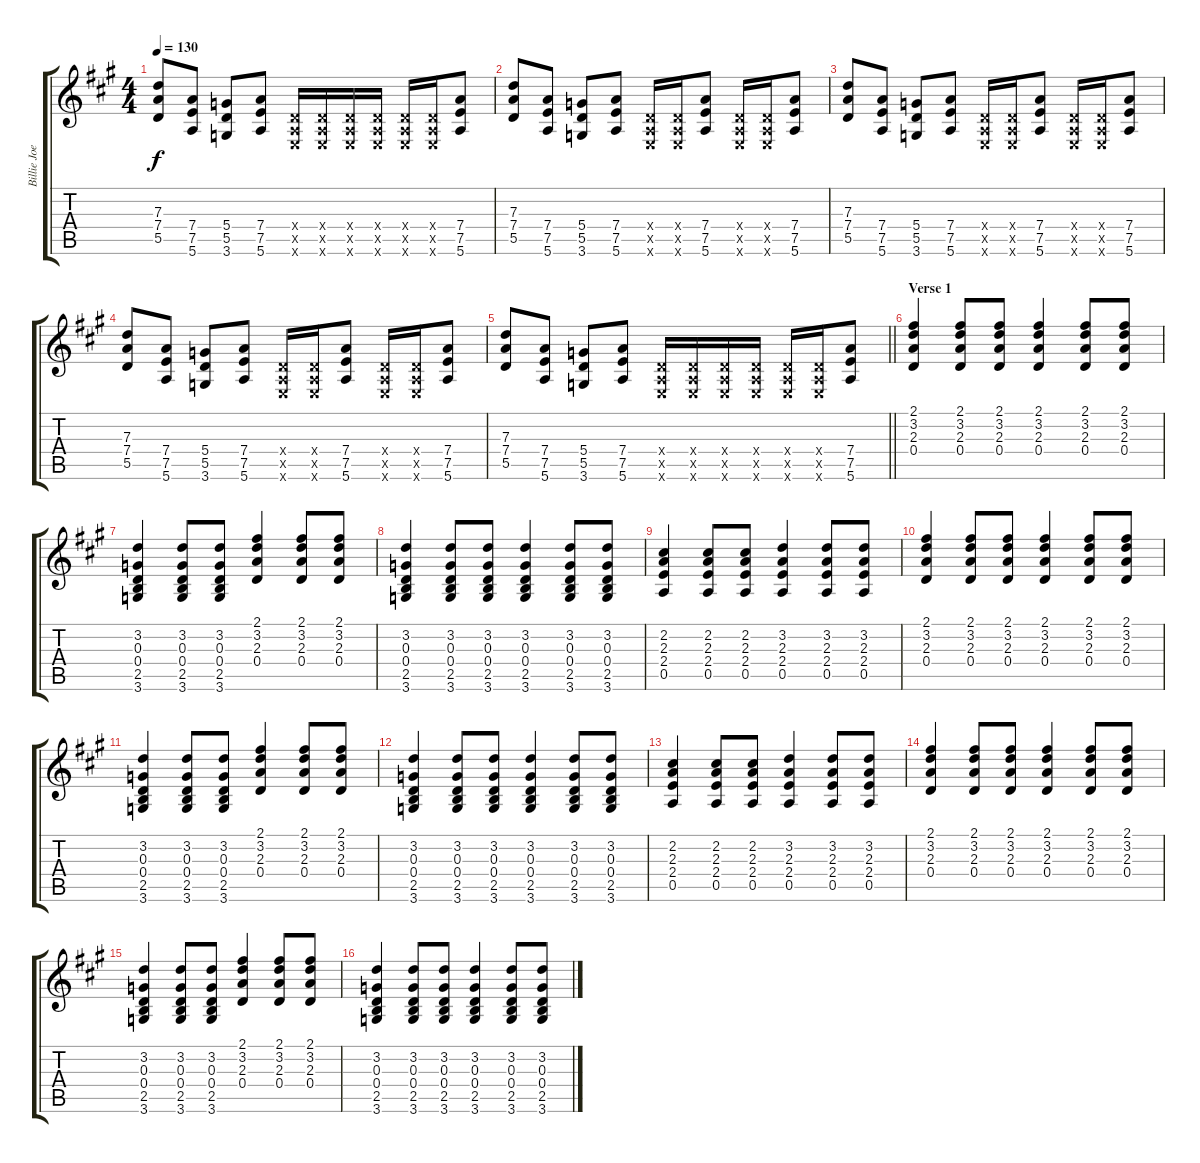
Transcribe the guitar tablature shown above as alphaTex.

\track ("Billie Joe Armstrong (Rhthym Guitar)" "Billie Joe") {instrument distortionguitar}
\staff {score tabs}
\tuning (E4 B3 G3 D3 A2 E2) {hide}
\ts (4 4)
\tempo 130
\clef g2
\ks a
(7.3 7.4 5.5).8{dy f} (7.4 7.5 5.6).8 (5.4 5.5 3.6).8 (7.4 7.5 5.6).8 (0.4{x} 0.5{x} 0.6{x}).16 (0.4{x} 0.5{x} 0.6{x}).16 (0.4{x} 0.5{x} 0.6{x}).16 (0.4{x} 0.5{x} 0.6{x}).16 (0.4{x} 0.5{x} 0.6{x}).16 (0.4{x} 0.5{x} 0.6{x}).16 (7.4 7.5 5.6).8 |
(7.3 7.4 5.5).8 (7.4 7.5 5.6).8 (5.4 5.5 3.6).8 (7.4 7.5 5.6).8 (0.4{x} 0.5{x} 0.6{x}).16 (0.4{x} 0.5{x} 0.6{x}).16 (7.4 7.5 5.6).8 (0.4{x} 0.5{x} 0.6{x}).16 (0.4{x} 0.5{x} 0.6{x}).16 (7.4 7.5 5.6).8 |
(7.3 7.4 5.5).8 (7.4 7.5 5.6).8 (5.4 5.5 3.6).8 (7.4 7.5 5.6).8 (0.4{x} 0.5{x} 0.6{x}).16 (0.4{x} 0.5{x} 0.6{x}).16 (7.4 7.5 5.6).8 (0.4{x} 0.5{x} 0.6{x}).16 (0.4{x} 0.5{x} 0.6{x}).16 (7.4 7.5 5.6).8 |
(7.3 7.4 5.5).8 (7.4 7.5 5.6).8 (5.4 5.5 3.6).8 (7.4 7.5 5.6).8 (0.4{x} 0.5{x} 0.6{x}).16 (0.4{x} 0.5{x} 0.6{x}).16 (7.4 7.5 5.6).8 (0.4{x} 0.5{x} 0.6{x}).16 (0.4{x} 0.5{x} 0.6{x}).16 (7.4 7.5 5.6).8 |
\barLineRight lightlight
(7.3 7.4 5.5).8 (7.4 7.5 5.6).8 (5.4 5.5 3.6).8 (7.4 7.5 5.6).8 (0.4{x} 0.5{x} 0.6{x}).16 (0.4{x} 0.5{x} 0.6{x}).16 (0.4{x} 0.5{x} 0.6{x}).16 (0.4{x} 0.5{x} 0.6{x}).16 (0.4{x} 0.5{x} 0.6{x}).16 (0.4{x} 0.5{x} 0.6{x}).16 (7.4 7.5 5.6).8 |
\section ("" "Verse 1")
(2.1 3.2 2.3 0.4).4 (2.1 3.2 2.3 0.4).8 (2.1 3.2 2.3 0.4).8 (2.1 3.2 2.3 0.4).4 (2.1 3.2 2.3 0.4).8 (2.1 3.2 2.3 0.4).8 |
(3.2 0.3 0.4 2.5 3.6).4 (3.2 0.3 0.4 2.5 3.6).8 (3.2 0.3 0.4 2.5 3.6).8 (2.1 3.2 2.3 0.4).4 (2.1 3.2 2.3 0.4).8 (2.1 3.2 2.3 0.4).8 |
(3.2 0.3 0.4 2.5 3.6).4 (3.2 0.3 0.4 2.5 3.6).8 (3.2 0.3 0.4 2.5 3.6).8 (3.2 0.3 0.4 2.5 3.6).4 (3.2 0.3 0.4 2.5 3.6).8 (3.2 0.3 0.4 2.5 3.6).8 |
(2.2 2.3 2.4 0.5).4 (2.2 2.3 2.4 0.5).8 (2.2 2.3 2.4 0.5).8 (3.2 2.3 2.4 0.5).4 (3.2 2.3 2.4 0.5).8 (3.2 2.3 2.4 0.5).8 |
(2.1 3.2 2.3 0.4).4 (2.1 3.2 2.3 0.4).8 (2.1 3.2 2.3 0.4).8 (2.1 3.2 2.3 0.4).4 (2.1 3.2 2.3 0.4).8 (2.1 3.2 2.3 0.4).8 |
(3.2 0.3 0.4 2.5 3.6).4 (3.2 0.3 0.4 2.5 3.6).8 (3.2 0.3 0.4 2.5 3.6).8 (2.1 3.2 2.3 0.4).4 (2.1 3.2 2.3 0.4).8 (2.1 3.2 2.3 0.4).8 |
(3.2 0.3 0.4 2.5 3.6).4 (3.2 0.3 0.4 2.5 3.6).8 (3.2 0.3 0.4 2.5 3.6).8 (3.2 0.3 0.4 2.5 3.6).4 (3.2 0.3 0.4 2.5 3.6).8 (3.2 0.3 0.4 2.5 3.6).8 |
(2.2 2.3 2.4 0.5).4 (2.2 2.3 2.4 0.5).8 (2.2 2.3 2.4 0.5).8 (3.2 2.3 2.4 0.5).4 (3.2 2.3 2.4 0.5).8 (3.2 2.3 2.4 0.5).8 |
(2.1 3.2 2.3 0.4).4 (2.1 3.2 2.3 0.4).8 (2.1 3.2 2.3 0.4).8 (2.1 3.2 2.3 0.4).4 (2.1 3.2 2.3 0.4).8 (2.1 3.2 2.3 0.4).8 |
(3.2 0.3 0.4 2.5 3.6).4 (3.2 0.3 0.4 2.5 3.6).8 (3.2 0.3 0.4 2.5 3.6).8 (2.1 3.2 2.3 0.4).4 (2.1 3.2 2.3 0.4).8 (2.1 3.2 2.3 0.4).8 |
(3.2 0.3 0.4 2.5 3.6).4 (3.2 0.3 0.4 2.5 3.6).8 (3.2 0.3 0.4 2.5 3.6).8 (3.2 0.3 0.4 2.5 3.6).4 (3.2 0.3 0.4 2.5 3.6).8 (3.2 0.3 0.4 2.5 3.6).8
